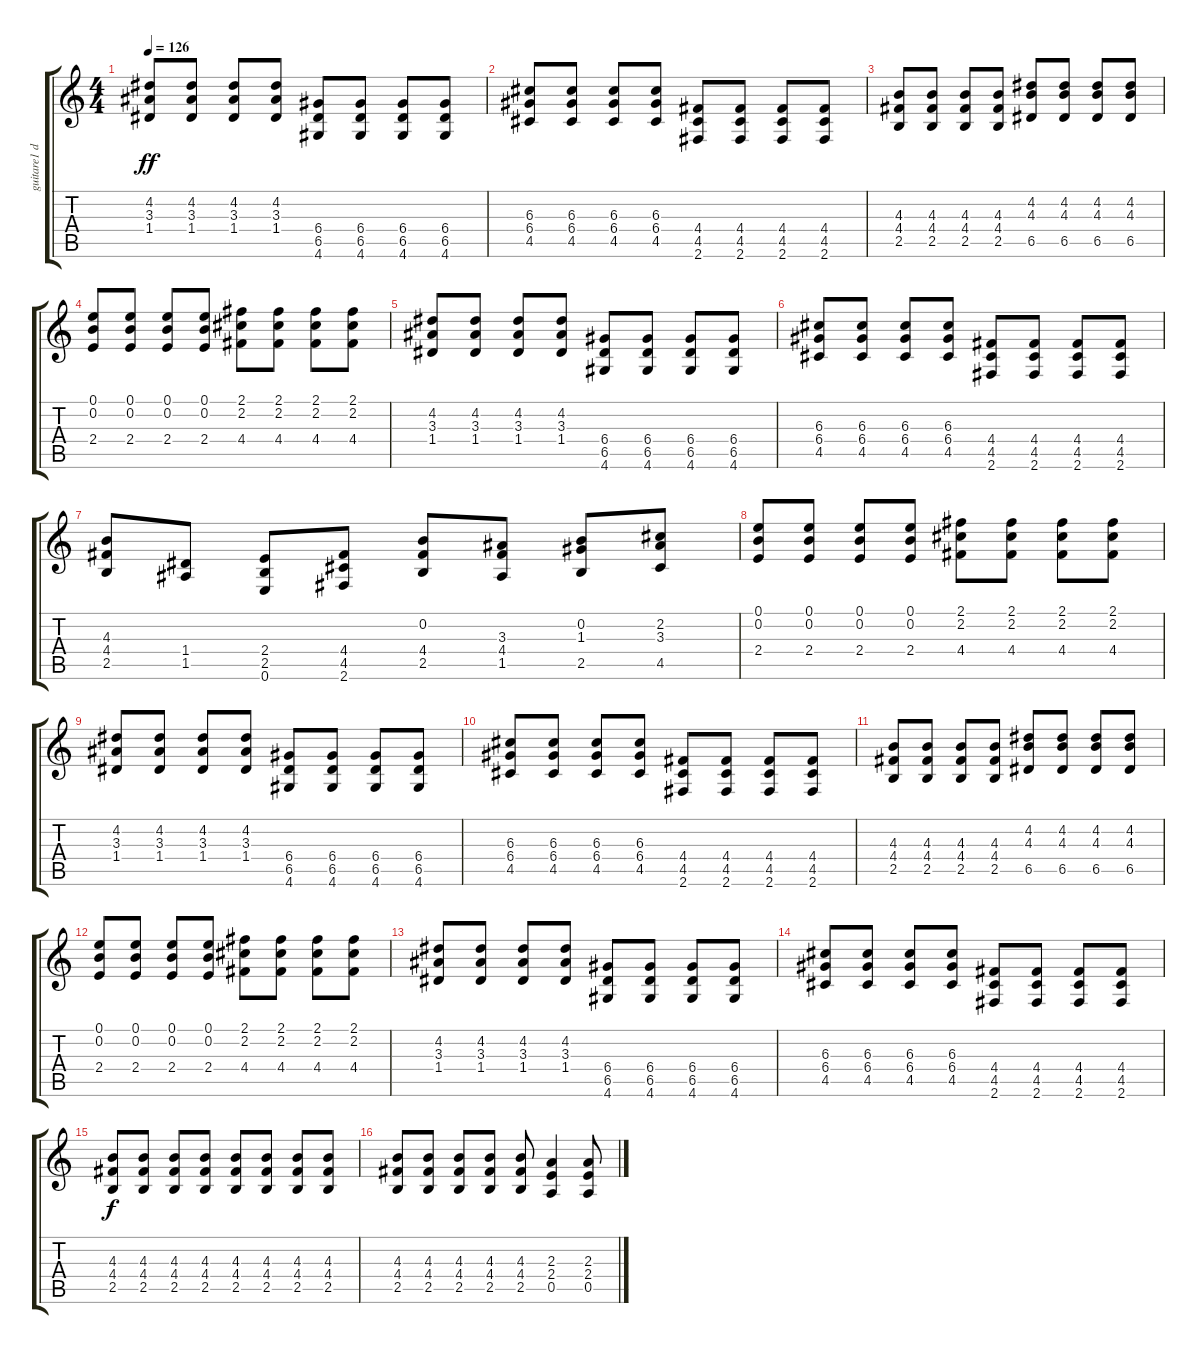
\track ("guitare1 disto" "guitare1 d") {instrument distortionguitar}
\staff {score tabs}
\tuning (E4 B3 G3 D3 A2 E2) {hide}
\ts (4 4)
\tempo 126
\clef g2
\ks c
(4.2 3.3 1.4).8{dy ff} (4.2 3.3 1.4).8 (4.2 3.3 1.4).8 (4.2 3.3 1.4).8 (6.4 6.5 4.6).8 (6.4 6.5 4.6).8 (6.4 6.5 4.6).8 (6.4 6.5 4.6).8 |
(6.3 6.4 4.5).8 (6.3 6.4 4.5).8 (6.3 6.4 4.5).8 (6.3 6.4 4.5).8 (4.4 4.5 2.6).8 (4.4 4.5 2.6).8 (4.4 4.5 2.6).8 (4.4 4.5 2.6).8 |
(4.3 4.4 2.5).8 (4.3 4.4 2.5).8 (4.3 4.4 2.5).8 (4.3 4.4 2.5).8 (4.2 4.3 6.5).8 (4.2 4.3 6.5).8 (4.2 4.3 6.5).8 (4.2 4.3 6.5).8 |
(0.1 0.2 2.4).8 (0.1 0.2 2.4).8 (0.1 0.2 2.4).8 (0.1 0.2 2.4).8 (2.1 2.2 4.4).8 (2.1 2.2 4.4).8 (2.1 2.2 4.4).8 (2.1 2.2 4.4).8 |
(4.2 3.3 1.4).8 (4.2 3.3 1.4).8 (4.2 3.3 1.4).8 (4.2 3.3 1.4).8 (6.4 6.5 4.6).8 (6.4 6.5 4.6).8 (6.4 6.5 4.6).8 (6.4 6.5 4.6).8 |
(6.3 6.4 4.5).8 (6.3 6.4 4.5).8 (6.3 6.4 4.5).8 (6.3 6.4 4.5).8 (4.4 4.5 2.6).8 (4.4 4.5 2.6).8 (4.4 4.5 2.6).8 (4.4 4.5 2.6).8 |
(4.3 4.4 2.5).8 (1.4 1.5).8 (2.4 2.5 0.6).8 (4.4 4.5 2.6).8 (0.2 4.4 2.5).8 (3.3 4.4 1.5).8 (0.2 1.3 2.5).8 (2.2 3.3 4.5).8 |
(0.1 0.2 2.4).8 (0.1 0.2 2.4).8 (0.1 0.2 2.4).8 (0.1 0.2 2.4).8 (2.1 2.2 4.4).8 (2.1 2.2 4.4).8 (2.1 2.2 4.4).8 (2.1 2.2 4.4).8 |
(4.2 3.3 1.4).8 (4.2 3.3 1.4).8 (4.2 3.3 1.4).8 (4.2 3.3 1.4).8 (6.4 6.5 4.6).8 (6.4 6.5 4.6).8 (6.4 6.5 4.6).8 (6.4 6.5 4.6).8 |
(6.3 6.4 4.5).8 (6.3 6.4 4.5).8 (6.3 6.4 4.5).8 (6.3 6.4 4.5).8 (4.4 4.5 2.6).8 (4.4 4.5 2.6).8 (4.4 4.5 2.6).8 (4.4 4.5 2.6).8 |
(4.3 4.4 2.5).8 (4.3 4.4 2.5).8 (4.3 4.4 2.5).8 (4.3 4.4 2.5).8 (4.2 4.3 6.5).8 (4.2 4.3 6.5).8 (4.2 4.3 6.5).8 (4.2 4.3 6.5).8 |
(0.1 0.2 2.4).8 (0.1 0.2 2.4).8 (0.1 0.2 2.4).8 (0.1 0.2 2.4).8 (2.1 2.2 4.4).8 (2.1 2.2 4.4).8 (2.1 2.2 4.4).8 (2.1 2.2 4.4).8 |
(4.2 3.3 1.4).8 (4.2 3.3 1.4).8 (4.2 3.3 1.4).8 (4.2 3.3 1.4).8 (6.4 6.5 4.6).8 (6.4 6.5 4.6).8 (6.4 6.5 4.6).8 (6.4 6.5 4.6).8 |
(6.3 6.4 4.5).8 (6.3 6.4 4.5).8 (6.3 6.4 4.5).8 (6.3 6.4 4.5).8 (4.4 4.5 2.6).8 (4.4 4.5 2.6).8 (4.4 4.5 2.6).8 (4.4 4.5 2.6).8 |
(4.3 4.4 2.5).8{dy f} (4.3 4.4 2.5).8 (4.3 4.4 2.5).8 (4.3 4.4 2.5).8 (4.3 4.4 2.5).8 (4.3 4.4 2.5).8 (4.3 4.4 2.5).8 (4.3 4.4 2.5).8 |
(4.3 4.4 2.5).8 (4.3 4.4 2.5).8 (4.3 4.4 2.5).8 (4.3 4.4 2.5).8 (4.3 4.4 2.5).8 (2.3 2.4 0.5).4 (2.3 2.4 0.5).8
